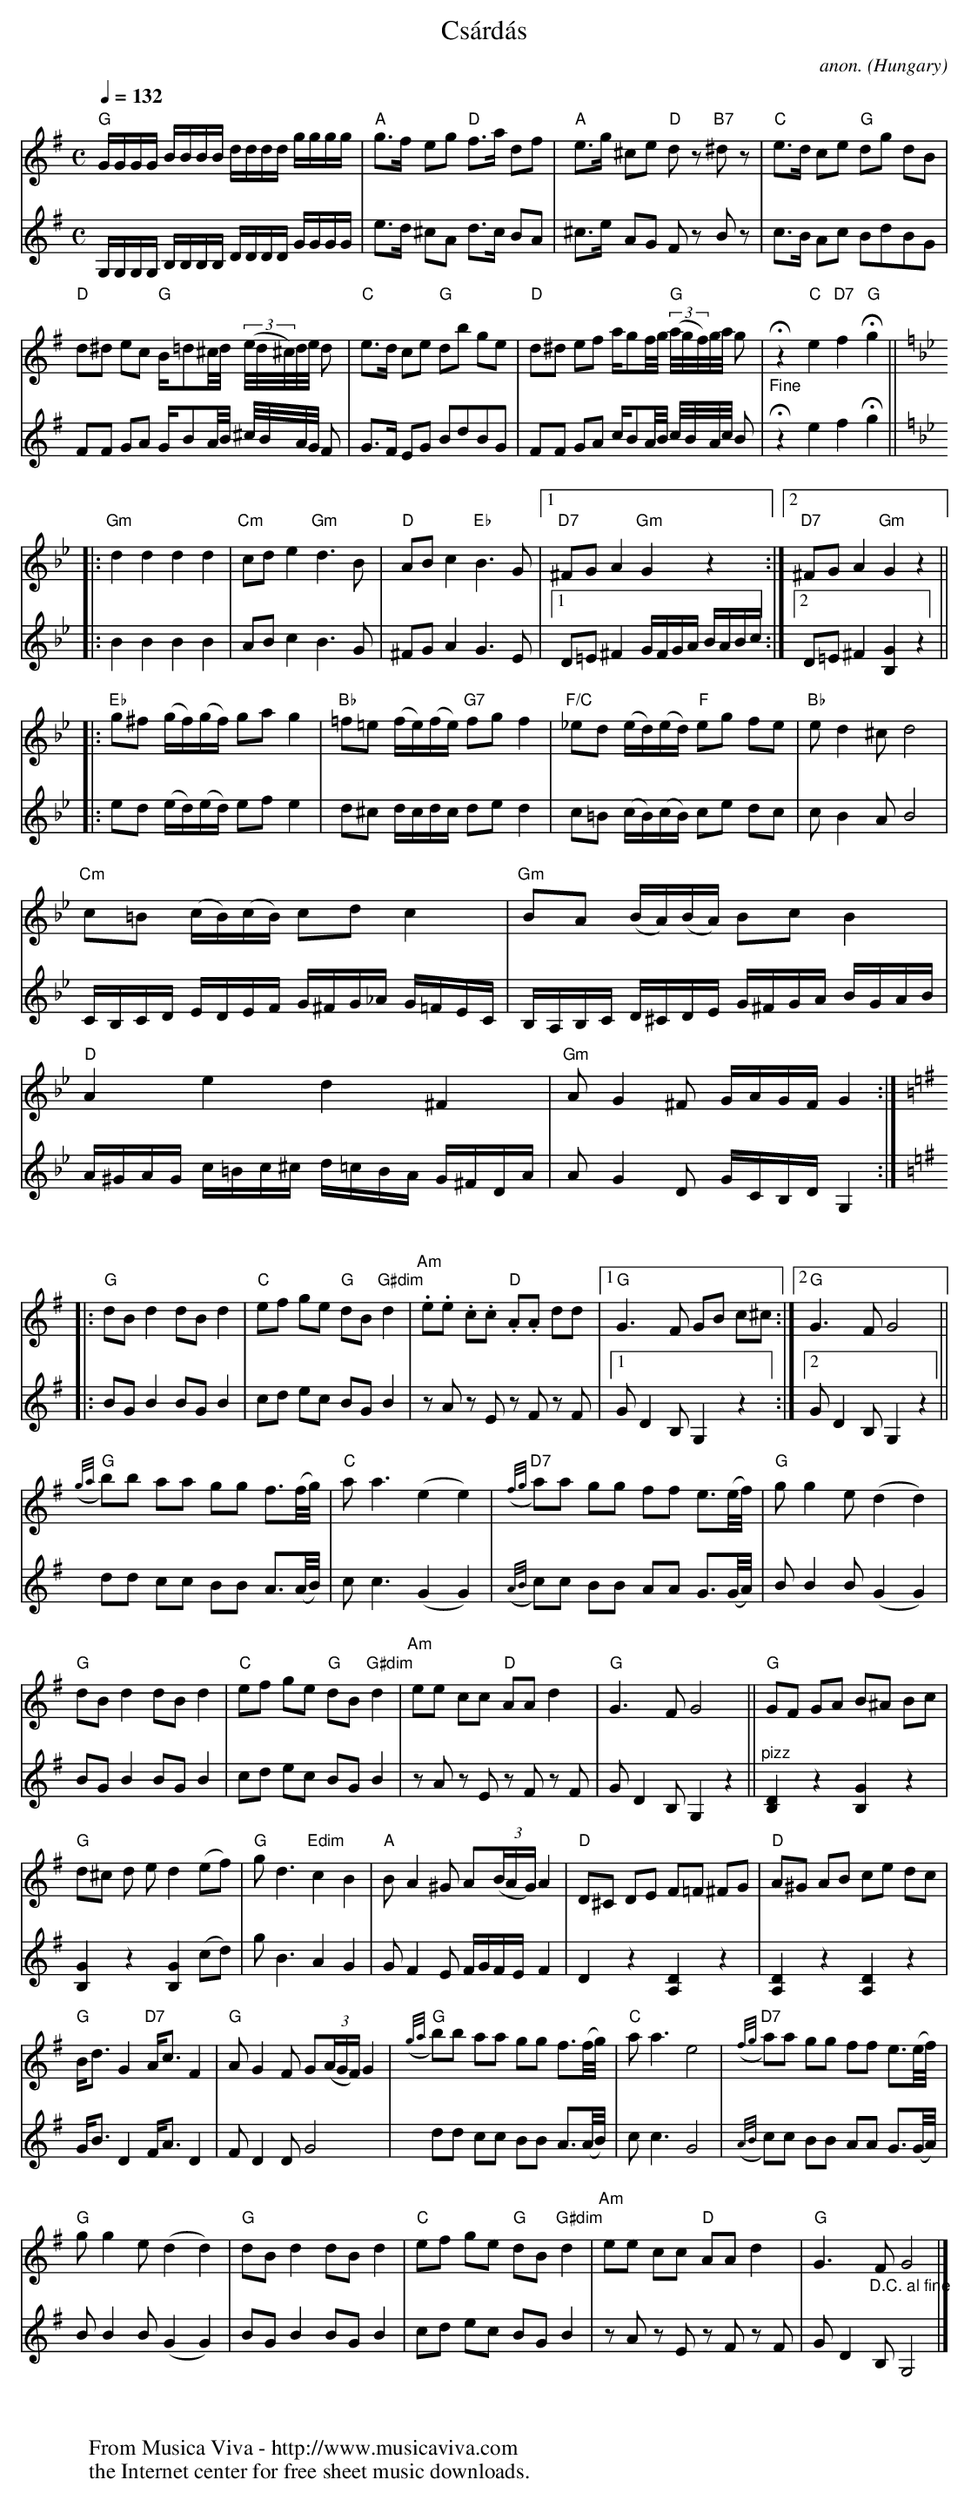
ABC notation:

X:1
T:Cs\'ard\'as
C:anon.
O:Hungary
V:1 Program 1 110 %Fiddle
V:2 Program 1 40 %Violin
M:C
L:1/8
Q:1/4=132
K:G
V:1
"G"G/G/G/G/ B/B/B/B/ d/d/d/d/ g/g/g/g/|"A"g>f eg "D"f>a df|\
"A"e>g ^ce "D"d z "B7"^d z|"C"e>d ce "G"dg dB|
V:2
G,/G,/G,/G,/ B,/B,/B,/B,/ D/D/D/D/ G/G/G/G/|e>d ^cA d>c BA|\
^c>e AG F z B z|c>B Ac BdBG|
V:1
"D"d^d ec "G"B/=d^c/4d/4 (3(e/4d/4^c/4)d/4e/4 d|"C"e>d ce "G"db ge|\
"D"d^d ef a/gf/4g/4"G" (3(a/4g/4f/4)g/4a/4 g|\
"_Fine"Hz2 "C"e2 "D7"f2 "G"Hg2||
V:2
FF GA G/BA/4B/4 ^c/4B/4A/4G/4 F|G>F EG BdBG|\
FF GA c/BA/4B/4 c/4B/4A/4c/4 B|Hz2 e2 f2 Hg2||
V:1
K:Gm
|:"Gm"d2d2 d2d2|"Cm"cde2 "Gm"d3B|\
"D"AB c2 "Eb"B3G|[1"D7"^FGA2 "Gm"G2 z2:|[2"D7"^FGA2 "Gm"G2 z2||
V:2
K:Gm
|:B2B2 B2B2|ABc2 B3G|\
^FGA2 G3E|[1D=E^F2 G/F/G/A/ B/A/B/c/:|[2D=E^F2 [B,2G2] z2||
V:1
|:"Eb"g^f (g/f/)(g/f/) gag2|"Bb"=f=e (f/e/)(f/e/) "G7"fgf2|\
"F/C"_ed (e/d/)(e/d/) "F"eg fe|"Bb"ed2^c d4|
V:2
|:ed (e/d/)(e/d/) efe2|d^c d/c/d/c/ ded2|c=B (c/B/)(c/B/) ce dc|cB2A B4|
V:1
"Cm"c=B (c/B/)(c/B/) cdc2|"Gm"BA (B/A/)(B/A/) BcB2|\
"D"A2e2 d2^F2|"Gm"AG2^F G/A/G/F/G2:|
V:2
C/B,/C/D/ E/D/E/F/ G/^F/G/_A/ G/=F/E/C/|\
B,/A,/B,/C/ D/^C/D/E/ G/^F/G/A/ B/G/A/B/|\
A/^G/A/G/ c/=B/c/^c/ d/=c/B/A/ G/^F/D/A/|AG2D G/C/B,/D/ G,2:|
V:1
K:G
|:"G"dBd2 dBd2|"C"ef ge "G"dB "G#dim"d2|\
"Am".e.e .c.c "D".A.A dd|[1"G"G3F GB c^c:|[2"G"G3F G4||
V:2
K:G
|:BGB2 BGB2|cd ec BGB2|z A z E z F z F|[1GD2B, G,2 z2:|[2GD2B, G,2 z2||
V:1
({g/a/}"G"b)b aa gg f3/2(f/4g/4)|"C"aa3 (e2e2)|\
({f/g/}"D7"a)a gg ff e3/2(e/4f/4)|"G"gg2e (d2d2)|
V:2
dd cc BB A3/2(A/4B/4)|cc3 (G2G2)|({A/B/}c)c BB AA G3/2(G/4A/4)|BB2B (G2G2)|
V:1
"G"dBd2 dBd2|"C"ef ge "G"dB "G#dim"d2|"Am"ee cc "D"AA d2|\
"G"G3F G4||"G"GF GA B^A Bc|
V:2
BGB2 BGB2|cd ec BGB2|z A z E z F z F|GD2B, G,2 z2||\
"^pizz"[B,2D2] z2 [B,2G2] z2|
V:1
"G"d^c d e d2(ef)|"G"gd3 "Edim"c2B2|"A"BA2^G A(3(B/A/G/)A2|\
"D"D^C DE F=F ^FG|"D"A^G AB ce dc|
V:2
[B,2G2] z2 [B,2G2](cd)|gB3 A2G2|GF2E F/G/F/E/F2|\
D2 z2 [A,2D2] z2|[A,2D2] z2 [A,2D2] z2|
V:1
"G"B<dG2 "D7"A<cF2|"G"AG2F G(3(A/G/F/)G2|\
({g/a/}"G"b)b aa gg f3/2(f/4g/4)|"C"aa3 e4|\
({f/g/}"D7"a)a gg ff e3/2(e/4f/4)|
V:2
G<BD2 F<AD2|FD2DG4|dd cc BB A3/2(A/4B/4)|cc3 G4|\
({A/B/}c)c BB AA G3/2(G/4A/4)|
V:1
"G"gg2e (d2d2)|"G"dBd2 dBd2|"C"ef ge "G"dB "G#dim"d2|\
"Am"ee cc "D"AA d2|"G"G3"_D.C. al fine"F G4|]
V:2
BB2B (G2G2)|BGB2 BGB2|cd ec BGB2|z A z E z F z F|GD2B, G,4|]
W:
W:
W:  From Musica Viva - http://www.musicaviva.com
W:  the Internet center for free sheet music downloads.
